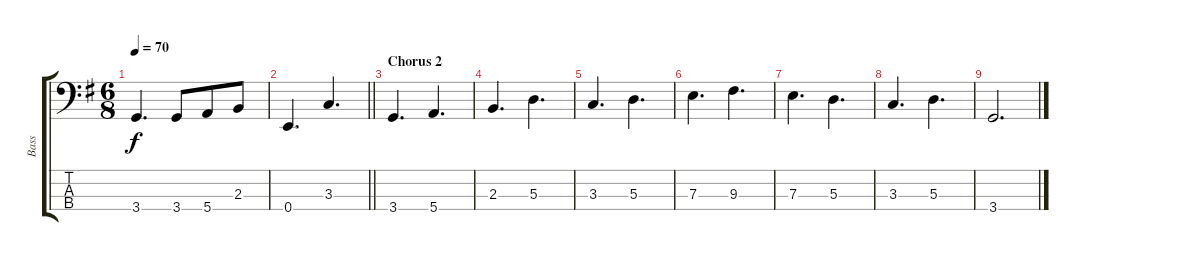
\track ("Bass" "Bass") {instrument electricbassfinger}
\staff {score tabs}
\tuning (G2 D2 A1 E1) {hide}
\ts (6 8)
\tempo 70
\clef f4
\ks g
3.4.4{d dy f} 3.4.8 5.4.8 2.3.8 |
\barLineRight lightlight
0.4.4{d} 3.3.4{d} |
\section ("" "Chorus 2")
3.4.4{d} 5.4.4{d} |
2.3.4{d} 5.3.4{d} |
3.3.4{d} 5.3.4{d} |
7.3.4{d} 9.3.4{d} |
7.3.4{d} 5.3.4{d} |
3.3.4{d} 5.3.4{d} |
3.4.2{d}
